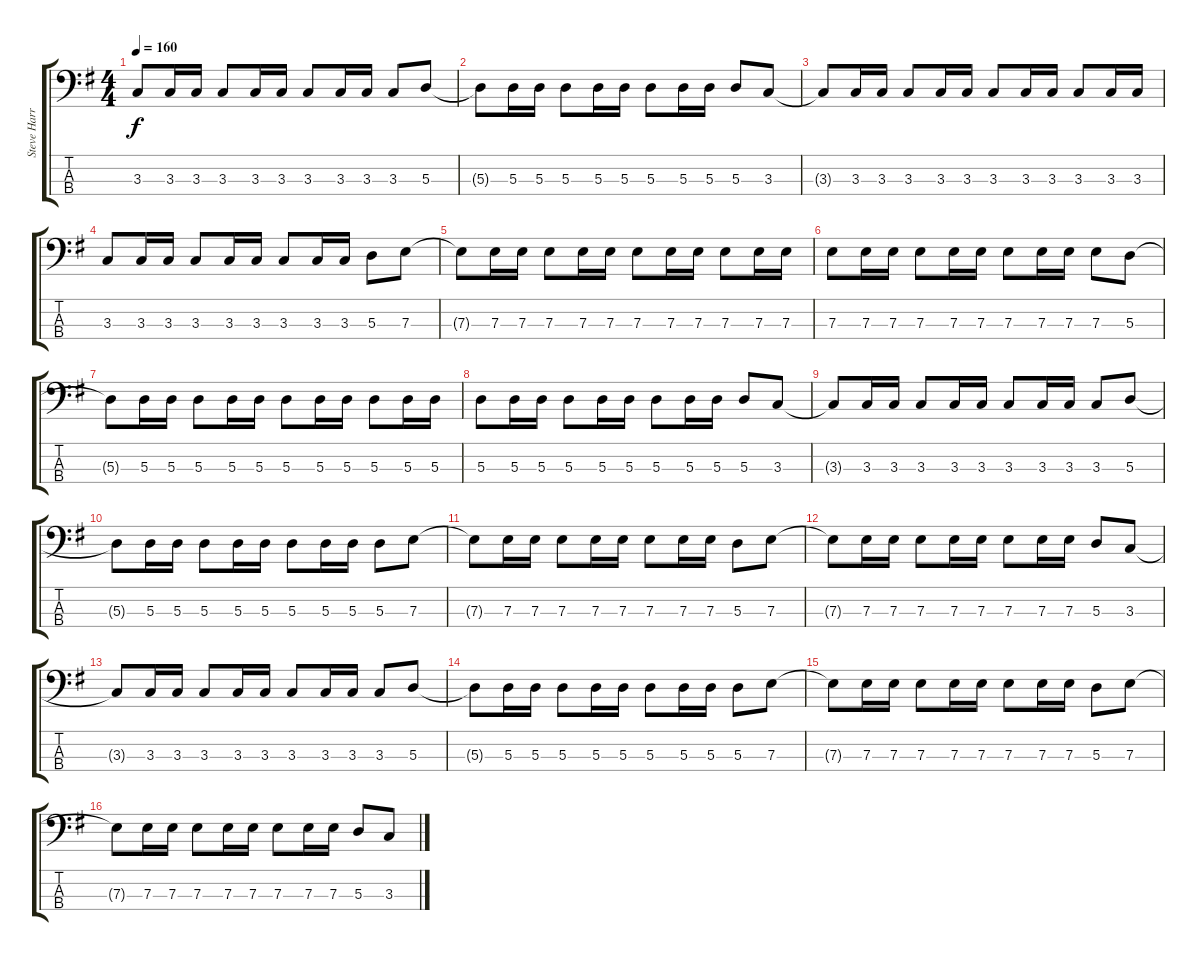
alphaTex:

\track ("Steve Harris" "Steve Harr") {instrument electricbasspick}
\staff {score tabs}
\tuning (G2 D2 A1 E1) {hide}
\ts (4 4)
\tempo 160
\clef f4
\ks g
3.3{t}.8{dy f} 3.3.16 3.3.16 3.3.8 3.3.16 3.3.16 3.3.8 3.3.16 3.3.16 3.3.8 5.3.8 |
5.3{t}.8 5.3.16 5.3.16 5.3.8 5.3.16 5.3.16 5.3.8 5.3.16 5.3.16 5.3.8 3.3.8 |
3.3{t}.8 3.3.16 3.3.16 3.3.8 3.3.16 3.3.16 3.3.8 3.3.16 3.3.16 3.3.8 3.3.16 3.3.16 |
3.3.8 3.3.16 3.3.16 3.3.8 3.3.16 3.3.16 3.3.8 3.3.16 3.3.16 5.3.8 7.3.8 |
7.3{t}.8 7.3.16 7.3.16 7.3.8 7.3.16 7.3.16 7.3.8 7.3.16 7.3.16 7.3.8 7.3.16 7.3.16 |
7.3.8 7.3.16 7.3.16 7.3.8 7.3.16 7.3.16 7.3.8 7.3.16 7.3.16 7.3.8 5.3.8 |
5.3{t}.8 5.3.16 5.3.16 5.3.8 5.3.16 5.3.16 5.3.8 5.3.16 5.3.16 5.3.8 5.3.16 5.3.16 |
5.3.8 5.3.16 5.3.16 5.3.8 5.3.16 5.3.16 5.3.8 5.3.16 5.3.16 5.3.8 3.3.8 |
3.3{t}.8 3.3.16 3.3.16 3.3.8 3.3.16 3.3.16 3.3.8 3.3.16 3.3.16 3.3.8 5.3.8 |
5.3{t}.8 5.3.16 5.3.16 5.3.8 5.3.16 5.3.16 5.3.8 5.3.16 5.3.16 5.3.8 7.3.8 |
7.3{t}.8 7.3.16 7.3.16 7.3.8 7.3.16 7.3.16 7.3.8 7.3.16 7.3.16 5.3.8 7.3.8 |
7.3{t}.8 7.3.16 7.3.16 7.3.8 7.3.16 7.3.16 7.3.8 7.3.16 7.3.16 5.3.8 3.3.8 |
3.3{t}.8 3.3.16 3.3.16 3.3.8 3.3.16 3.3.16 3.3.8 3.3.16 3.3.16 3.3.8 5.3.8 |
5.3{t}.8 5.3.16 5.3.16 5.3.8 5.3.16 5.3.16 5.3.8 5.3.16 5.3.16 5.3.8 7.3.8 |
7.3{t}.8 7.3.16 7.3.16 7.3.8 7.3.16 7.3.16 7.3.8 7.3.16 7.3.16 5.3.8 7.3.8 |
7.3{t}.8 7.3.16 7.3.16 7.3.8 7.3.16 7.3.16 7.3.8 7.3.16 7.3.16 5.3.8 3.3.8
